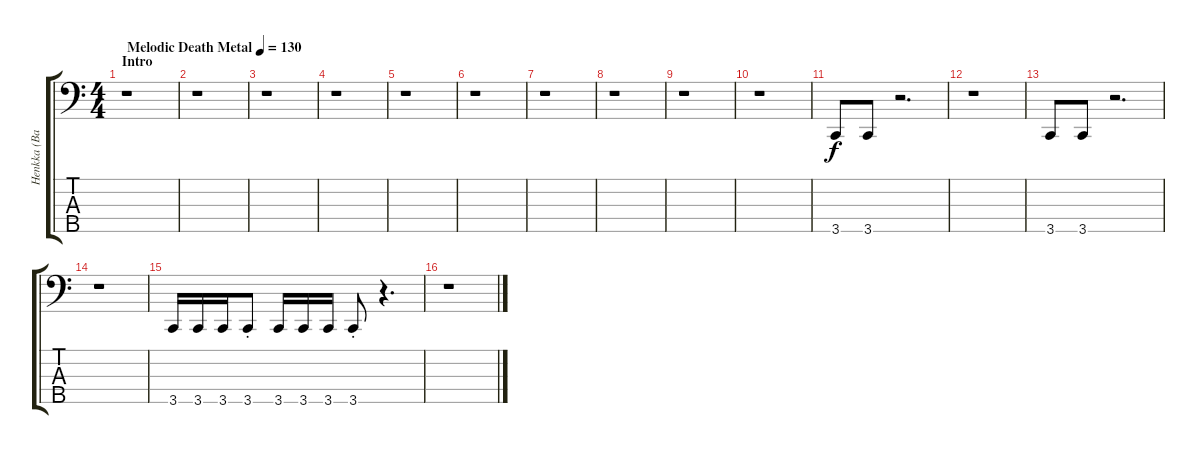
\track ("Henkka (Bass)" "Henkka (Ba") {instrument electricbasspick}
\staff {score tabs}
\tuning (F2 C2 G1 D1 A0) {hide}
\ts (4 4)
\section ("" "Intro")
\tempo (130 "Melodic Death Metal")
\clef f4
\ks c
r.1{dy f instrument electricbasspick} |
r.1 |
r.1 |
r.1 |
r.1 |
r.1 |
r.1 |
r.1 |
r.1 |
r.1 |
3.5.8{volume 16 balance 8 instrument electricbasspick} 3.5.8 r.2{d} |
r.1 |
3.5.8 3.5.8 r.2{d} |
r.1 |
3.5.16 3.5.16 3.5.16 3.5{st}.8 3.5.16 3.5.16 3.5.16 3.5{st}.8 r.4{d} |
r.1
